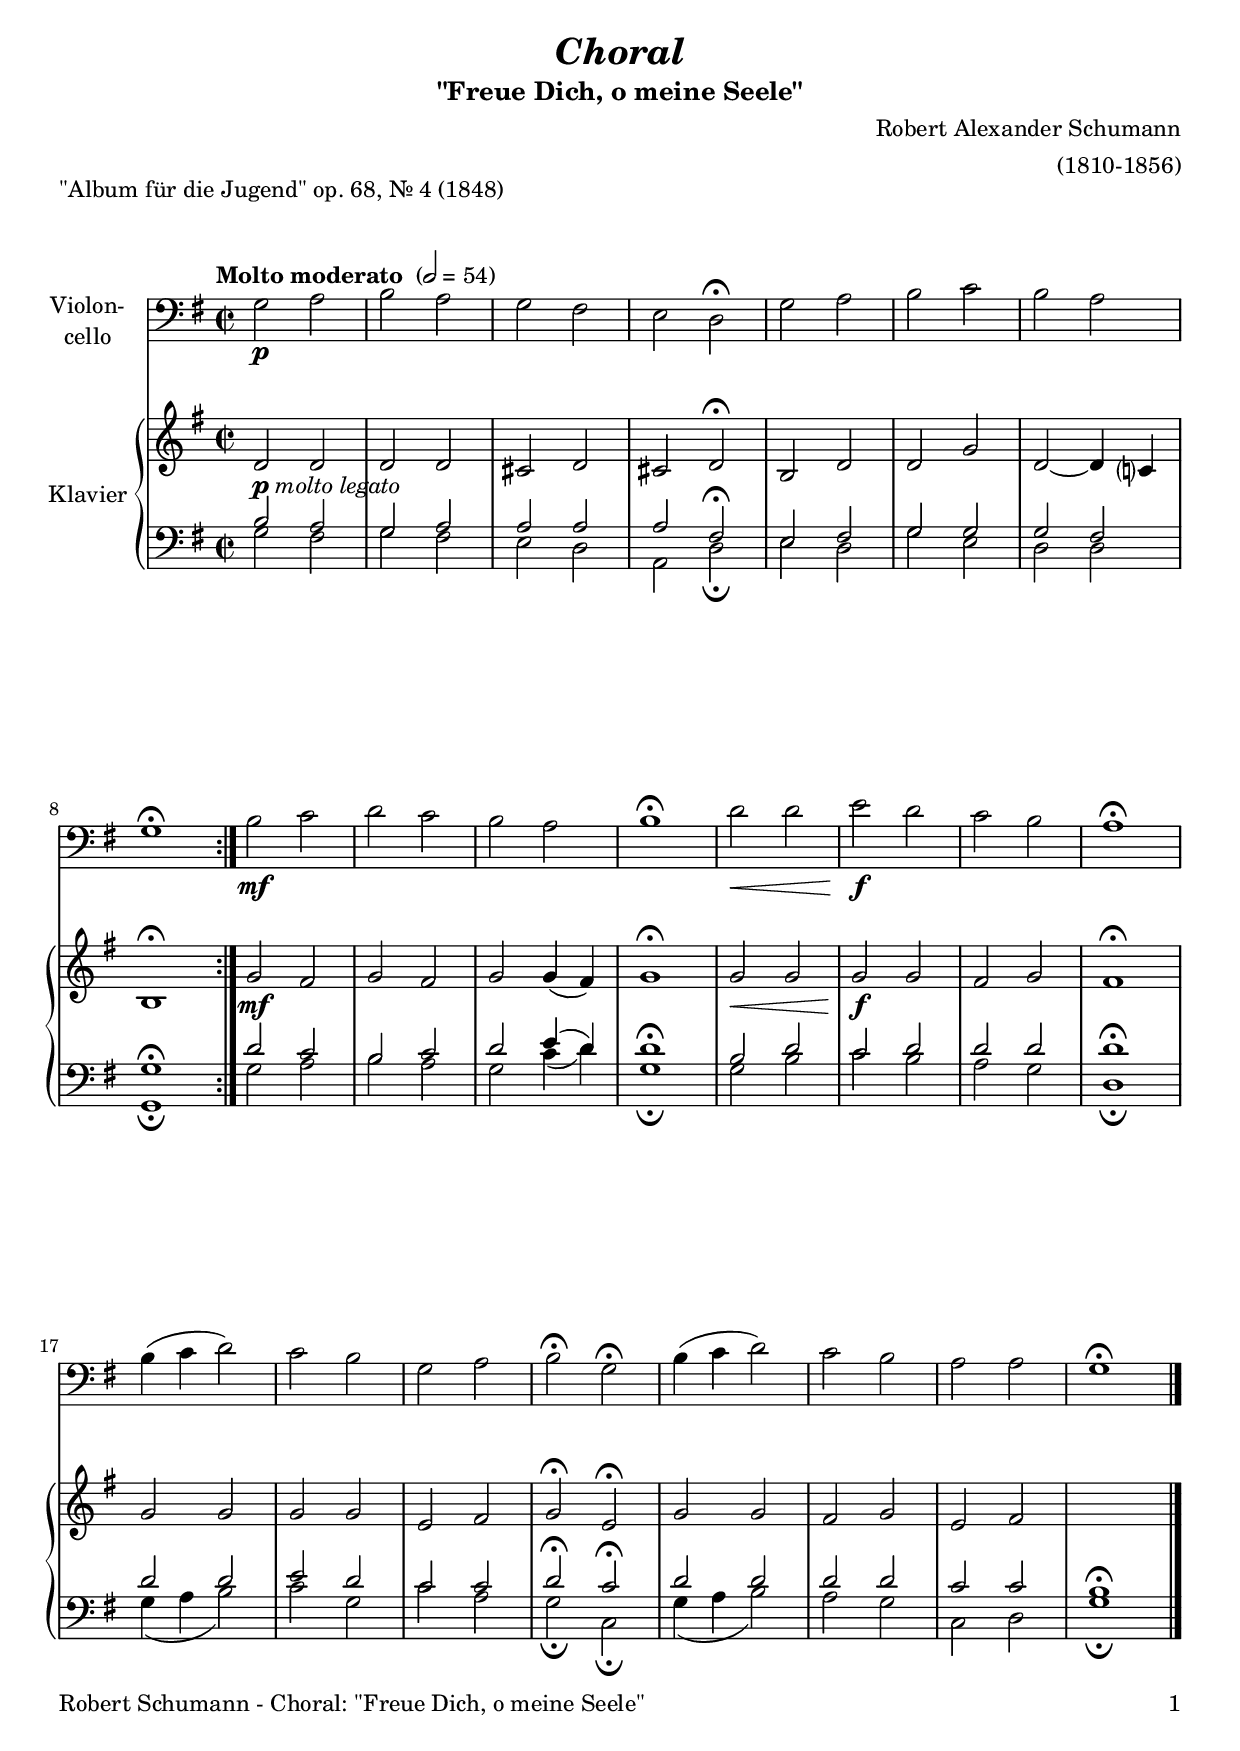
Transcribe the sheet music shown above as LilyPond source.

\version "2.24.4"
\include "deutsch.ly"

#(set-global-staff-size 20)

\header {
  title     = \markup \bold \italic "Choral"
  subtitle  = "\"Freue Dich, o meine Seele\""
  composer = "Robert Alexander Schumann"
  arranger = "(1810-1856)"
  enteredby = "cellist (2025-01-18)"
  piece     = "\"Album für die Jugend\" op. 68, Nr. 4 (1848)"
}

voiceconsts = {
  \key g \major
  \time 2/2
  \clef "treble"
%  \numericTimeSignature
  \compressEmptyMeasures
  % Set default beaming for all staves
%  \set Timing.beamExceptions = #'()
%  \set Timing.baseMoment     = #(ly:make-moment 1 4)
%  \set Timing.beatStructure  = #'(1 1 1)
  \tempo "Molto moderato " 2=54
}

mivc = "cello"
mist = "string ensemble 1"
mikl = "acoustic grand"

pml = \markup { \dynamic p \italic "molto legato" }
rit  = \mark \markup \box \italic "rit."

va = \relative c' {
  \voiceconsts
  \clef "bass"

  \repeat volta 2 {
    g2\p a
    h a
    g fis
    e d\fermata

    g a
    h c
    h a
    g1\fermata
  }

  h2\mf c
  d c
  h a
  h1\fermata
  d2\< d

  e\!\f d
  c h
  a1\fermata
  h4( c d2)
  c h
  g a

  h\fermata g\fermata
  h4( c d2)
  c h
  a a
  g1\fermata \bar "|."
}

vb = \relative c' {
  \voiceconsts
  \clef "treble"

  \repeat volta 2 {
    d2 d
    d d
    cis d
    cis d\fermata

    h d
    d g
    d~ d4 c?
    h1\fermata
  }

  g'2 fis
  g fis
  g g4( fis)
  g1\fermata
  g2 g

  g g
  fis g
  fis1\fermata
  g2 g
  g g
  e fis

  g\fermata e\fermata
  g g
  fis g
  e fis
  s1 \bar "|."
}

vc = \relative c' {
  \voiceconsts
  \clef "bass"

  \repeat volta 2 {
    h2 a
    g a
    a a
    a fis\fermata

    e fis
    g g
    g fis
    g1\fermata
  }

  d'2 c
  h c
  d e4( d)
  d1\fermata
  h2 d

  c d
  d d
  d1\fermata
  d2 d
  e d
  c c

  d\fermata c\fermata
  d d
  d d
  c c
  h1\fermata \bar "|."
}

vd = \relative c' {
  \voiceconsts
  \clef "bass"

  \repeat volta 2 {
    g2 fis
    g fis
    e d
    a d\fermata

    e d
    g e
    d d
    g,1\fermata
  }

  g'2 a
  h a
  g c4( d)
  g,1\fermata
  g2 h

  c h
  a g
  d1\fermata
  g4( a h2)
  c g
  c a

  g\fermata c,\fermata
  g'4( a h2)
  a g
  c, d
  g1\fermata \bar "|."
}

vdy ={
  s1*8_\pml
  s1*4\mf
  s1\<
  s\!\f
}


music = <<
  \new Staff {
    \set Staff.midiInstrument = \mivc
    \set Staff.instrumentName = \markup \center-column { "Violon-" "cello" }
    \transpose g g { \va }
  }

  \new PianoStaff <<
        \set PianoStaff.midiInstrument = \mikl
        \set PianoStaff.instrumentName = \markup \center-column { "Klavier" }
        <<
          \new Staff {
            \transpose g g { \vb }
          }
	  
          \new Dynamics \vdy

          \new Staff {
            \transpose g g { << \vc \\ \vd >> }
          }
        >>
  >>
>>
\book {
  \paper {
    print-page-number = ##t
    print-first-page-number = ##t
    ragged-last-bottom = ##f
    oddHeaderMarkup = \markup \null
    evenHeaderMarkup = \markup \null
    oddFooterMarkup = \markup {
      \fill-line {
        \if \should-print-page-number
        "Robert Schumann - Choral: \"Freue Dich, o meine Seele\"" \fromproperty #'page:page-number-string
      }
    }
    evenFooterMarkup = \oddFooterMarkup
  } \score {
    \music
    \layout {}
  }

  \score {
    \unfoldRepeats \music

    \midi {
      \context {
        \Score
      }
    }
  }
}
